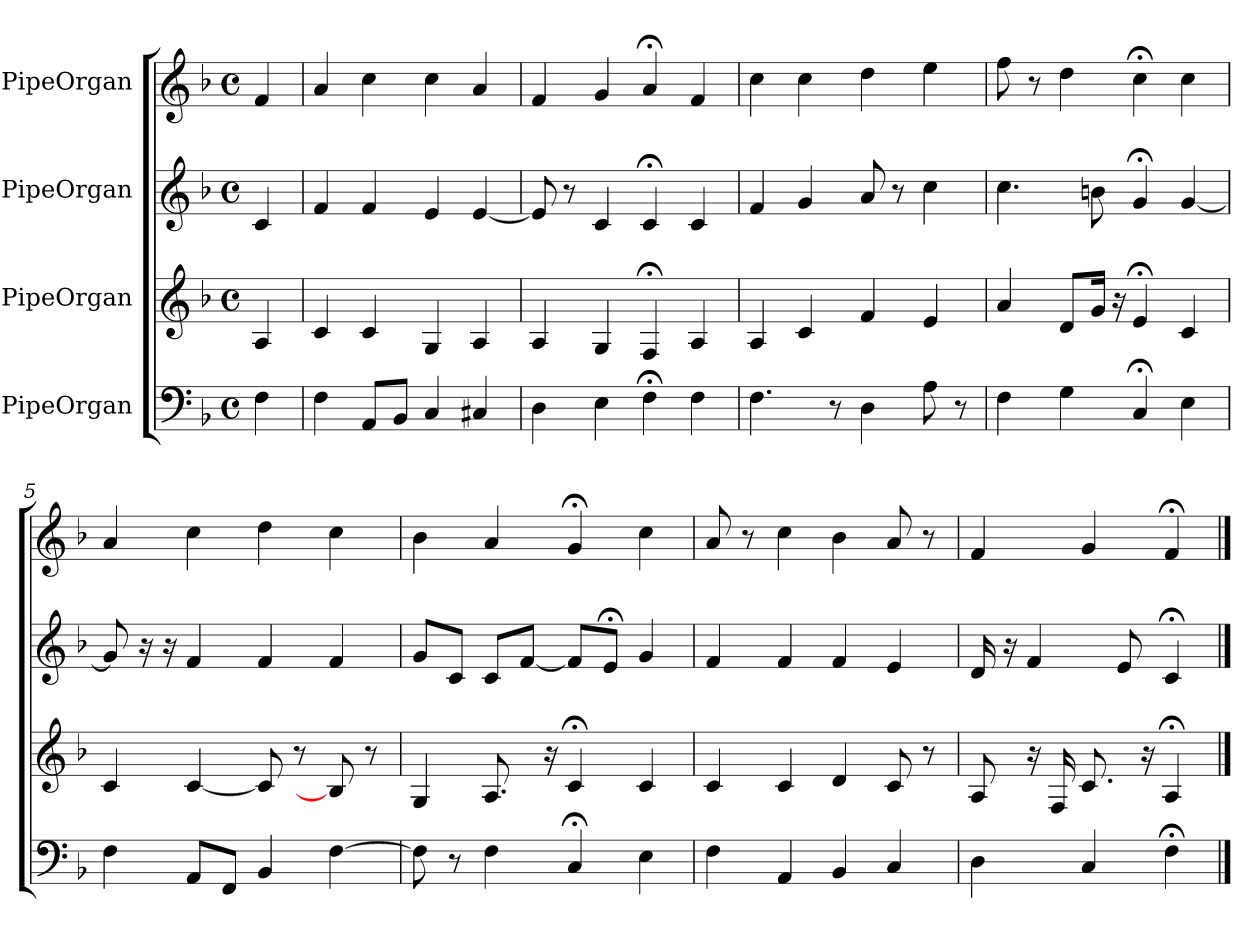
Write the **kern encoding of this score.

**kern	**kern	**kern	**kern
*part4	*part3	*part2	*part1
*staff4	*staff3	*staff2	*staff1
*I"PipeOrgan	*I"PipeOrgan	*I"PipeOrgan	*I"PipeOrgan
*k[b-]	*k[b-]	*k[b-]	*k[b-]
*F:	*F:	*F:	*F:
*M4/4	*M4/4	*M4/4	*M4/4
*met(c)	*met(c)	*met(c)	*met(c)
*MM60	*MM60	*MM60	*MM60
=	=	=	=
4F	4A	4c	4f
=1	=1	=1	=1
4F	4c	4f	4a
8AAL	4c	4f	4cc
8BB-J	.	.	.
4C	4G	4e	4cc
4C#X	4A	[4e	4a
=2	=2	=2	=2
4D	4A	8e]	4f
.	.	8r	.
4E	4G	4c	4g
4F;<	4F;<	4c;<	4a;<
4F	4A	4c	4f
=3	=3	=3	=3
4.F	4A	4f	4cc
.	4c	4g	4cc
8r	.	.	.
4D	4f	8a	4dd
.	.	8r	.
8A	4e	4cc	4ee
8r	.	.	.
=4	=4	=4	=4
4F	4a	4.cc	8ff
.	.	.	8r
4G	8dL	.	4dd
.	16gJk	8bn	.
.	16r	.	.
4C;<	4e;<	4g;<	4cc;<
4E	4c	[4g	4cc
=5	=5	=5	=5
4F	4c	8g]	4a
.	.	16r	.
.	.	16r	.
8AAL	[4c	4f	4cc
8FFJ	.	.	.
4BB-	8c]	4f	4dd
.	8r	.	.
[4F	8B-]	4f	4cc
.	8r	.	.
=6	=6	=6	=6
8F]	4G	8gL	4b-
8r	.	8cJ	.
4F	8.A	8cL	4a
.	.	[8fJ	.
.	16r	.	.
4C;<	4c;<	8fL]	4g;<
.	.	8e;<J	.
4E	4c	4g	4cc
=7	=7	=7	=7
4F	4c	4f	8a
.	.	.	8r
4AA	4c	4f	4cc
4BB-	4d	4f	4b-
4C	8c	4e	8a
.	8r	.	8r
=8	=8	=8	=8
4D	8A	16d	4f
.	.	16r	.
.	16r	4f	.
.	16F	.	.
4C	8.c	.	4g
.	.	8e	.
.	16r	.	.
4F;<	4A;<	4c;<	4f;<
==	==	==	==
*-	*-	*-	*-
